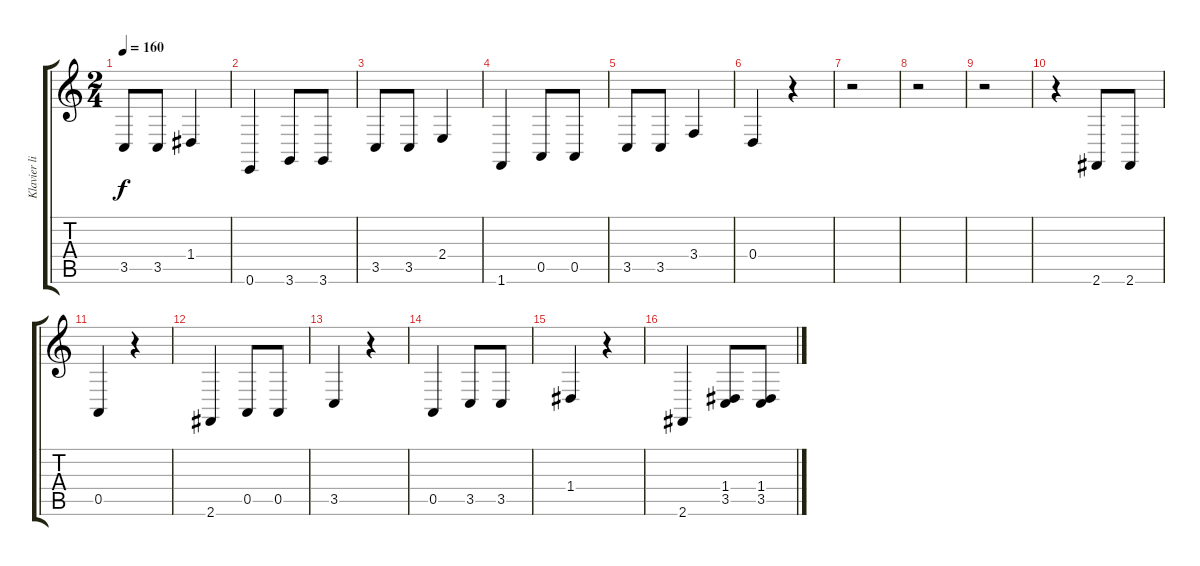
\track ("Klavier linke Hand" "Klavier li") {instrument acousticgrandpiano}
\staff {score tabs}
\tuning (E4 B3 G3 D3 A2 E2) {hide}
\ts (2 4)
\tempo 160
\clef g2
\ks c
3.5.8{dy f} 3.5.8 1.4.4 |
0.6.4 3.6.8 3.6.8 |
3.5.8 3.5.8 2.4.4 |
1.6.4 0.5.8 0.5.8 |
3.5.8 3.5.8 3.4.4 |
0.4.4 r.4 |
r.2 |
r.2 |
r.2 |
r.4 2.6.8 2.6.8 |
0.5.4 r.4 |
2.6.4 0.5.8 0.5.8 |
3.5.4 r.4 |
0.5.4 3.5.8 3.5.8 |
1.4.4 r.4 |
2.6.4 (1.4 3.5).8 (1.4 3.5).8
